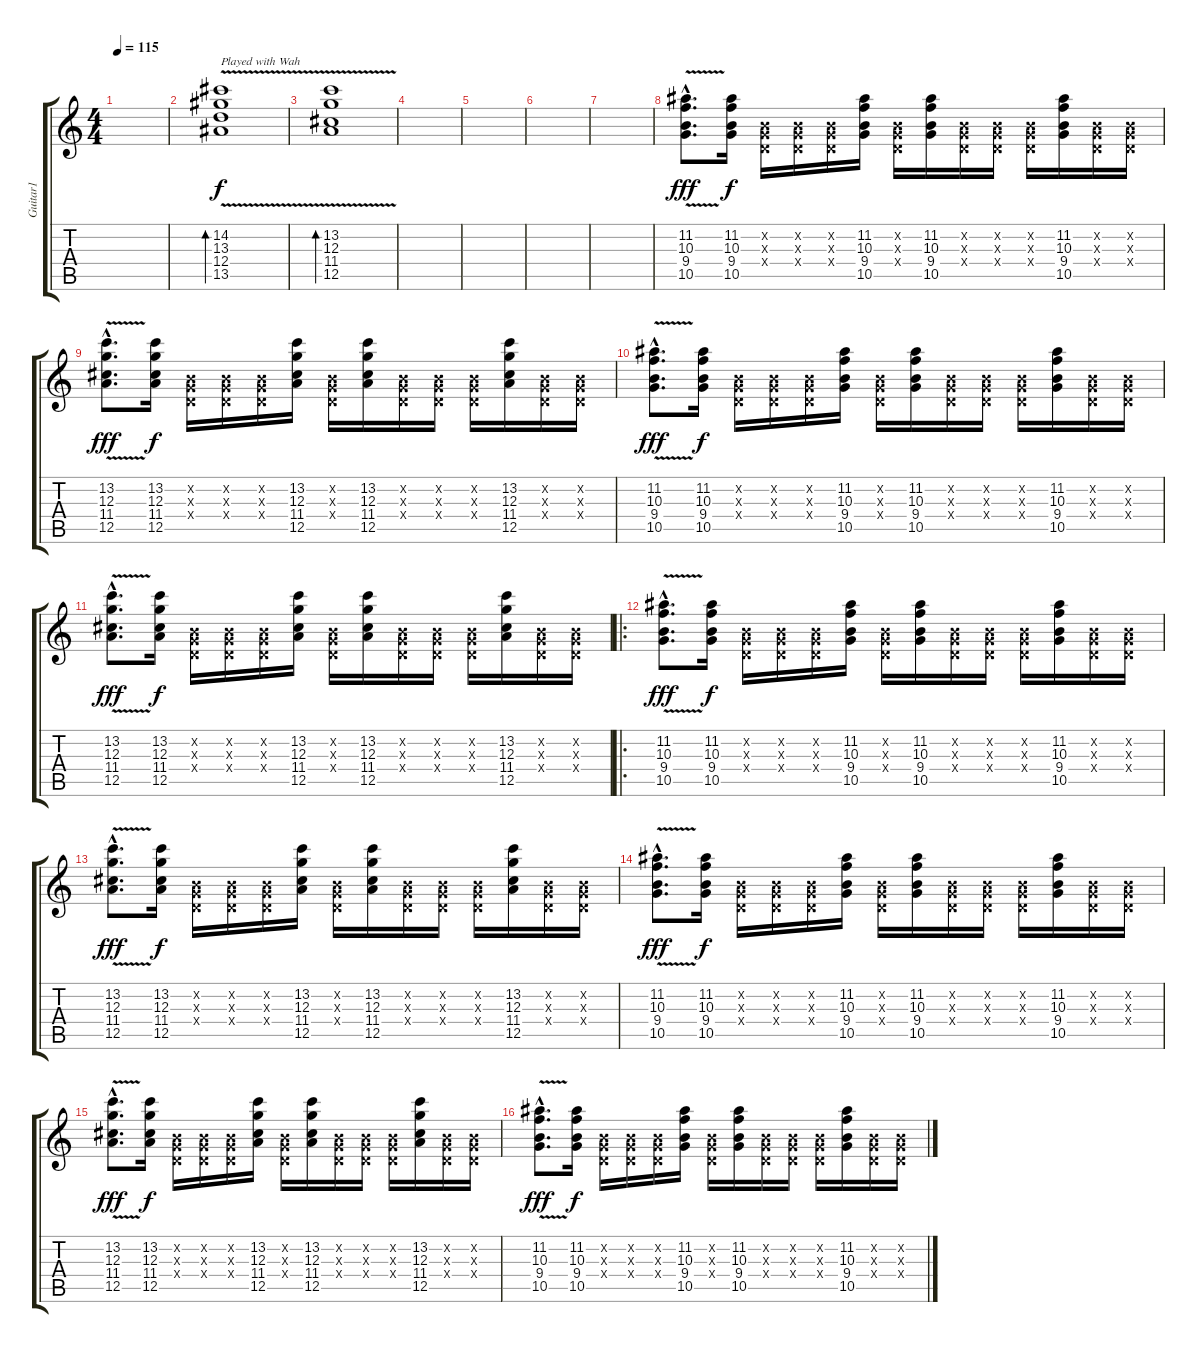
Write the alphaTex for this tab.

\track ("Guitar1" "Guitar1") {instrument overdrivenguitar}
\staff {score tabs}
\tuning (E4 B3 G3 D3 A2 E2) {hide}
\ts (4 4)
\tempo 115
\clef g2
\ks c
|
(14.2{v} 13.3{v} 12.4{v} 13.5).1{bd 240 txt "Played with Wah"} |
(13.2{v} 12.3{v} 11.4{v} 12.5).1{bd 240} |
|
|
|
|
(11.2{v hac} 10.3{hac} 9.4{hac} 10.5{hac}).8{d dy fff} (11.2 10.3 9.4 10.5).16{dy f} (0.2{x} 0.3{x} 0.4{x}).16 (0.2{x} 0.3{x} 0.4{x}).16 (0.2{x} 0.3{x} 0.4{x}).16 (11.2 10.3 9.4 10.5).16 (0.2{x} 0.3{x} 0.4{x}).16 (11.2 10.3 9.4 10.5).16 (0.2{x} 0.3{x} 0.4{x}).16 (0.2{x} 0.3{x} 0.4{x}).16 (0.2{x} 0.3{x} 0.4{x}).16 (11.2 10.3 9.4 10.5).16 (0.2{x} 0.3{x} 0.4{x}).16 (0.2{x} 0.3{x} 0.4{x}).16 |
(13.2{v hac} 12.3{hac} 11.4{hac} 12.5{hac}).8{d dy fff} (13.2 12.3 11.4 12.5).16{dy f} (0.2{x} 0.3{x} 0.4{x}).16 (0.2{x} 0.3{x} 0.4{x}).16 (0.2{x} 0.3{x} 0.4{x}).16 (13.2 12.3 11.4 12.5).16 (0.2{x} 0.3{x} 0.4{x}).16 (13.2 12.3 11.4 12.5).16 (0.2{x} 0.3{x} 0.4{x}).16 (0.2{x} 0.3{x} 0.4{x}).16 (0.2{x} 0.3{x} 0.4{x}).16 (13.2 12.3 11.4 12.5).16 (0.2{x} 0.3{x} 0.4{x}).16 (0.2{x} 0.3{x} 0.4{x}).16 |
(11.2{v hac} 10.3{hac} 9.4{hac} 10.5{hac}).8{d dy fff} (11.2 10.3 9.4 10.5).16{dy f} (0.2{x} 0.3{x} 0.4{x}).16 (0.2{x} 0.3{x} 0.4{x}).16 (0.2{x} 0.3{x} 0.4{x}).16 (11.2 10.3 9.4 10.5).16 (0.2{x} 0.3{x} 0.4{x}).16 (11.2 10.3 9.4 10.5).16 (0.2{x} 0.3{x} 0.4{x}).16 (0.2{x} 0.3{x} 0.4{x}).16 (0.2{x} 0.3{x} 0.4{x}).16 (11.2 10.3 9.4 10.5).16 (0.2{x} 0.3{x} 0.4{x}).16 (0.2{x} 0.3{x} 0.4{x}).16 |
(13.2{v hac} 12.3{hac} 11.4{hac} 12.5{hac}).8{d dy fff} (13.2 12.3 11.4 12.5).16{dy f} (0.2{x} 0.3{x} 0.4{x}).16 (0.2{x} 0.3{x} 0.4{x}).16 (0.2{x} 0.3{x} 0.4{x}).16 (13.2 12.3 11.4 12.5).16 (0.2{x} 0.3{x} 0.4{x}).16 (13.2 12.3 11.4 12.5).16 (0.2{x} 0.3{x} 0.4{x}).16 (0.2{x} 0.3{x} 0.4{x}).16 (0.2{x} 0.3{x} 0.4{x}).16 (13.2 12.3 11.4 12.5).16 (0.2{x} 0.3{x} 0.4{x}).16 (0.2{x} 0.3{x} 0.4{x}).16 |
\ro
(11.2{v hac} 10.3{hac} 9.4{hac} 10.5{hac}).8{d dy fff} (11.2 10.3 9.4 10.5).16{dy f} (0.2{x} 0.3{x} 0.4{x}).16 (0.2{x} 0.3{x} 0.4{x}).16 (0.2{x} 0.3{x} 0.4{x}).16 (11.2 10.3 9.4 10.5).16 (0.2{x} 0.3{x} 0.4{x}).16 (11.2 10.3 9.4 10.5).16 (0.2{x} 0.3{x} 0.4{x}).16 (0.2{x} 0.3{x} 0.4{x}).16 (0.2{x} 0.3{x} 0.4{x}).16 (11.2 10.3 9.4 10.5).16 (0.2{x} 0.3{x} 0.4{x}).16 (0.2{x} 0.3{x} 0.4{x}).16 |
(13.2{v hac} 12.3{hac} 11.4{hac} 12.5{hac}).8{d dy fff} (13.2 12.3 11.4 12.5).16{dy f} (0.2{x} 0.3{x} 0.4{x}).16 (0.2{x} 0.3{x} 0.4{x}).16 (0.2{x} 0.3{x} 0.4{x}).16 (13.2 12.3 11.4 12.5).16 (0.2{x} 0.3{x} 0.4{x}).16 (13.2 12.3 11.4 12.5).16 (0.2{x} 0.3{x} 0.4{x}).16 (0.2{x} 0.3{x} 0.4{x}).16 (0.2{x} 0.3{x} 0.4{x}).16 (13.2 12.3 11.4 12.5).16 (0.2{x} 0.3{x} 0.4{x}).16 (0.2{x} 0.3{x} 0.4{x}).16 |
(11.2{v hac} 10.3{hac} 9.4{hac} 10.5{hac}).8{d dy fff} (11.2 10.3 9.4 10.5).16{dy f} (0.2{x} 0.3{x} 0.4{x}).16 (0.2{x} 0.3{x} 0.4{x}).16 (0.2{x} 0.3{x} 0.4{x}).16 (11.2 10.3 9.4 10.5).16 (0.2{x} 0.3{x} 0.4{x}).16 (11.2 10.3 9.4 10.5).16 (0.2{x} 0.3{x} 0.4{x}).16 (0.2{x} 0.3{x} 0.4{x}).16 (0.2{x} 0.3{x} 0.4{x}).16 (11.2 10.3 9.4 10.5).16 (0.2{x} 0.3{x} 0.4{x}).16 (0.2{x} 0.3{x} 0.4{x}).16 |
(13.2{v hac} 12.3{hac} 11.4{hac} 12.5{hac}).8{d dy fff} (13.2 12.3 11.4 12.5).16{dy f} (0.2{x} 0.3{x} 0.4{x}).16 (0.2{x} 0.3{x} 0.4{x}).16 (0.2{x} 0.3{x} 0.4{x}).16 (13.2 12.3 11.4 12.5).16 (0.2{x} 0.3{x} 0.4{x}).16 (13.2 12.3 11.4 12.5).16 (0.2{x} 0.3{x} 0.4{x}).16 (0.2{x} 0.3{x} 0.4{x}).16 (0.2{x} 0.3{x} 0.4{x}).16 (13.2 12.3 11.4 12.5).16 (0.2{x} 0.3{x} 0.4{x}).16 (0.2{x} 0.3{x} 0.4{x}).16 |
(11.2{v hac} 10.3{hac} 9.4{hac} 10.5{hac}).8{d dy fff} (11.2 10.3 9.4 10.5).16{dy f} (0.2{x} 0.3{x} 0.4{x}).16 (0.2{x} 0.3{x} 0.4{x}).16 (0.2{x} 0.3{x} 0.4{x}).16 (11.2 10.3 9.4 10.5).16 (0.2{x} 0.3{x} 0.4{x}).16 (11.2 10.3 9.4 10.5).16 (0.2{x} 0.3{x} 0.4{x}).16 (0.2{x} 0.3{x} 0.4{x}).16 (0.2{x} 0.3{x} 0.4{x}).16 (11.2 10.3 9.4 10.5).16 (0.2{x} 0.3{x} 0.4{x}).16 (0.2{x} 0.3{x} 0.4{x}).16
